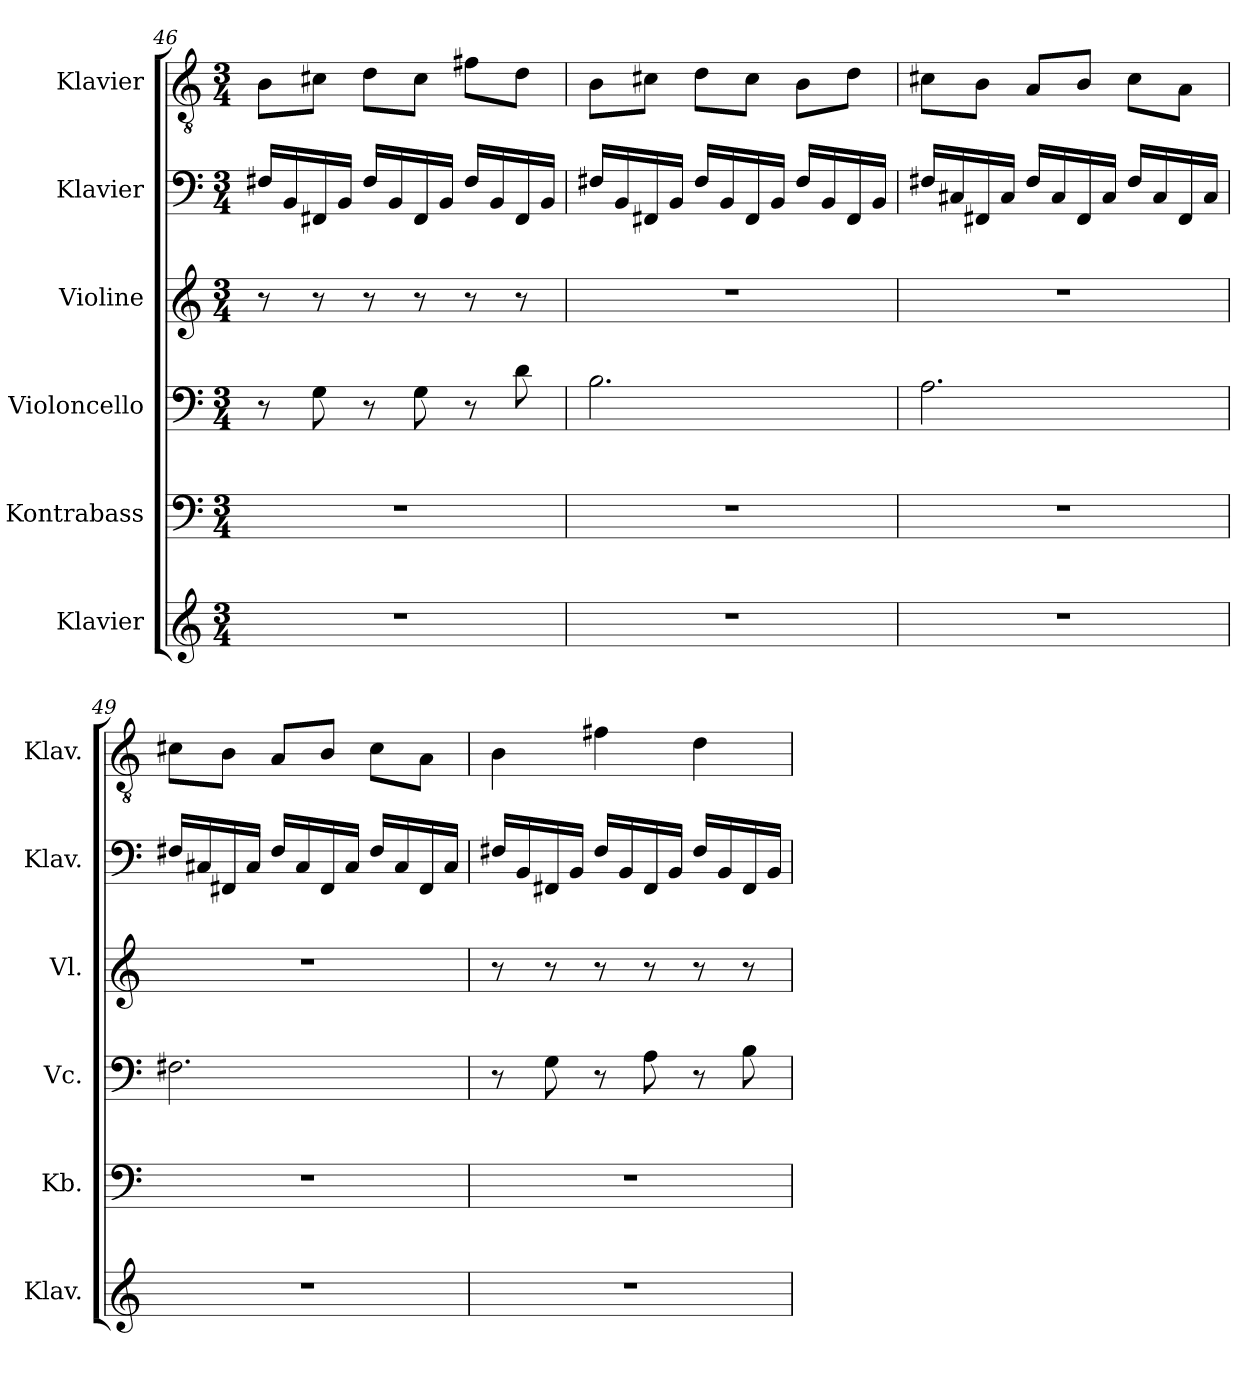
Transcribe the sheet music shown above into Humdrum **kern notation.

**kern	**kern	**kern	**kern	**kern	**kern
*part6	*part5	*part4	*part3	*part2	*part1
*staff6	*staff5	*staff4	*staff3	*staff2	*staff1
*I"Klavier	*I"Kontrabass	*I"Violoncello	*I"Violine	*I"Klavier	*I"Klavier
*I'Klav.	*I'Kb.	*I'Vc.	*I'Vl.	*I'Klav.	*I'Klav.
*clefG2	*clefF4	*clefF4	*clefG2	*clefF4	*clefGv2
*	*ITrd7c12	*	*	*	*
*k[]	*k[]	*k[]	*k[]	*k[]	*k[]
*M3/4	*M3/4	*M3/4	*M3/4	*M3/4	*M3/4
=46	=46	=46	=46	=46	=46
2.r	2.r	8r	8r	16F#X/LL	8B\L
.	.	.	.	16BB/	.
.	.	8G\	8r	16FF#X/	8c#X\J
.	.	.	.	16BB/JJ	.
.	.	8r	8r	16F#/LL	8d\L
.	.	.	.	16BB/	.
.	.	8G\	8r	16FF#/	8c#\J
.	.	.	.	16BB/JJ	.
.	.	8r	8r	16F#/LL	8f#X\L
.	.	.	.	16BB/	.
.	.	8d\	8r	16FF#/	8d\J
.	.	.	.	16BB/JJ	.
=47	=47	=47	=47	=47	=47
2.r	2.r	2.B\	2.r	16F#X/LL	8B\L
.	.	.	.	16BB/	.
.	.	.	.	16FF#X/	8c#X\J
.	.	.	.	16BB/JJ	.
.	.	.	.	16F#/LL	8d\L
.	.	.	.	16BB/	.
.	.	.	.	16FF#/	8c#\J
.	.	.	.	16BB/JJ	.
.	.	.	.	16F#/LL	8B\L
.	.	.	.	16BB/	.
.	.	.	.	16FF#/	8d\J
.	.	.	.	16BB/JJ	.
!!LO:LB:g=z
=48	=48	=48	=48	=48	=48
2.r	2.r	2.A\	2.r	16F#X/LL	8c#X\L
.	.	.	.	16C#X/	.
.	.	.	.	16FF#X/	8B\J
.	.	.	.	16C#/JJ	.
.	.	.	.	16F#/LL	8A/L
.	.	.	.	16C#/	.
.	.	.	.	16FF#/	8B/J
.	.	.	.	16C#/JJ	.
.	.	.	.	16F#/LL	8c#\L
.	.	.	.	16C#/	.
.	.	.	.	16FF#/	8A\J
.	.	.	.	16C#/JJ	.
=49	=49	=49	=49	=49	=49
2.r	2.r	2.F#X\	2.r	16F#X/LL	8c#X\L
.	.	.	.	16C#X/	.
.	.	.	.	16FF#X/	8B\J
.	.	.	.	16C#/JJ	.
.	.	.	.	16F#/LL	8A/L
.	.	.	.	16C#/	.
.	.	.	.	16FF#/	8B/J
.	.	.	.	16C#/JJ	.
.	.	.	.	16F#/LL	8c#\L
.	.	.	.	16C#/	.
.	.	.	.	16FF#/	8A\J
.	.	.	.	16C#/JJ	.
=50	=50	=50	=50	=50	=50
2.r	2.r	8r	8r	16F#X/LL	4B\
.	.	.	.	16BB/	.
.	.	8G\	8r	16FF#X/	.
.	.	.	.	16BB/JJ	.
.	.	8r	8r	16F#/LL	4f#X\
.	.	.	.	16BB/	.
.	.	8A\	8r	16FF#/	.
.	.	.	.	16BB/JJ	.
.	.	8r	8r	16F#/LL	4d\
.	.	.	.	16BB/	.
.	.	8B\	8r	16FF#/	.
.	.	.	.	16BB/JJ	.
=	=	=	=	=	=
*-	*-	*-	*-	*-	*-
